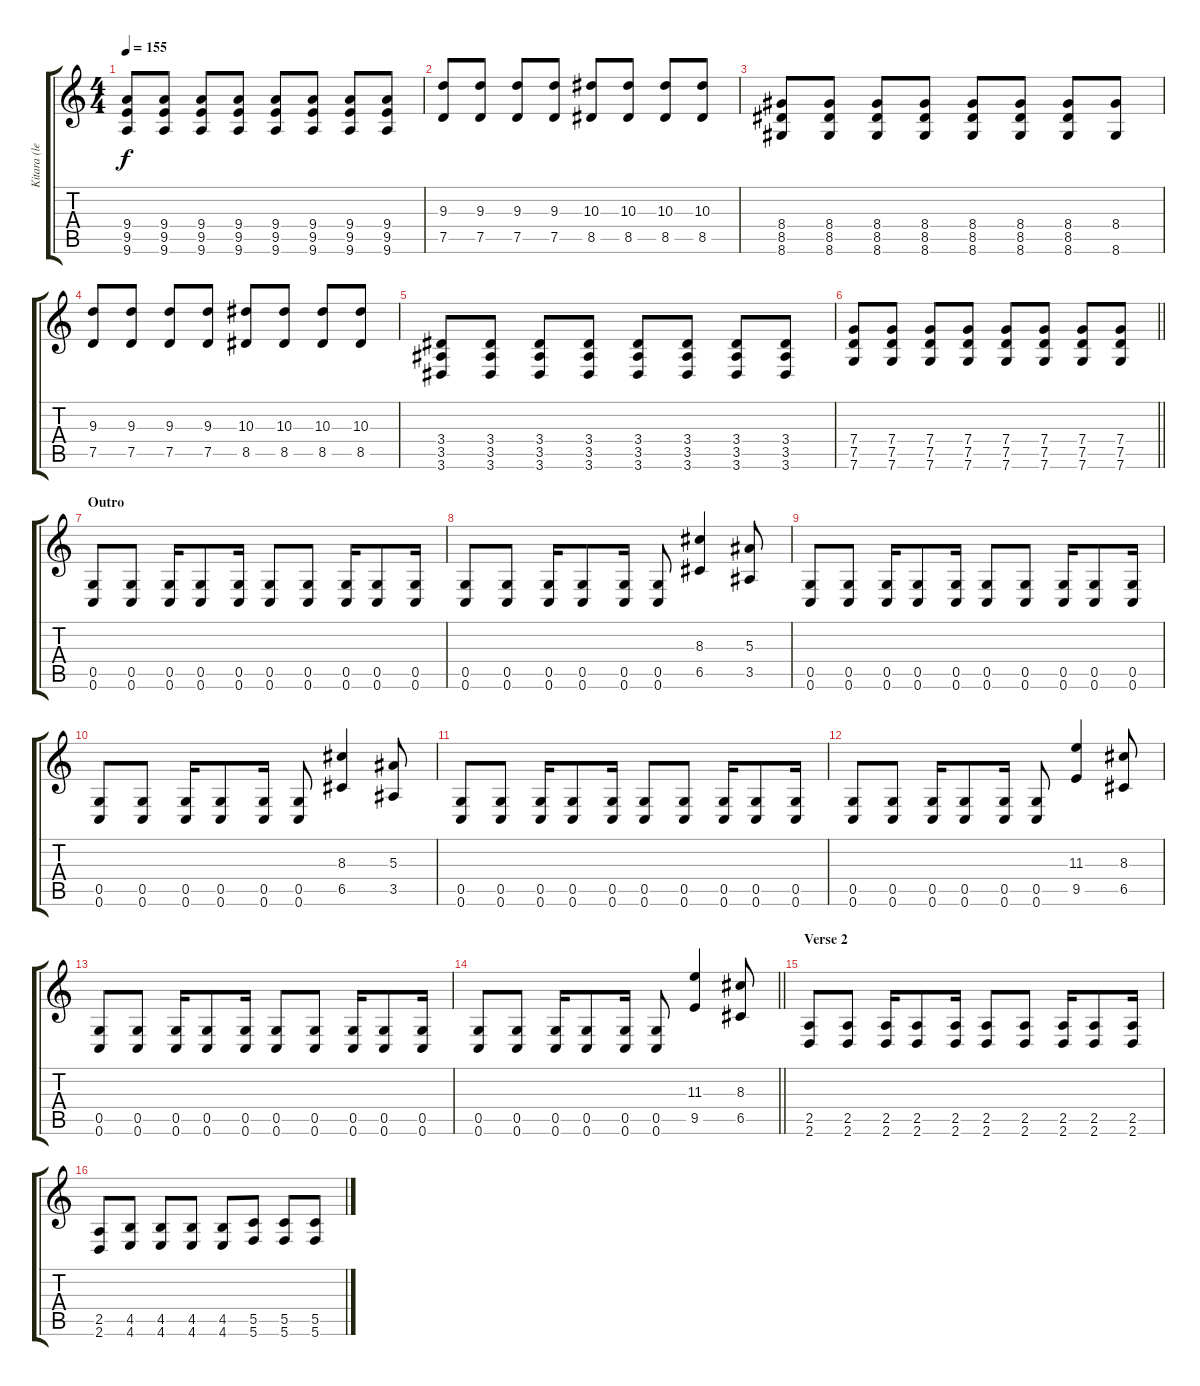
\track ("Kitara (lead)" "Kitara (le") {instrument distortionguitar}
\staff {score tabs}
\tuning (D4 A3 F3 C3 G2 C2) {hide}
\ts (4 4)
\tempo 155
\clef g2
\ks c
(9.4 9.5 9.6).8{dy f} (9.4 9.5 9.6).8 (9.4 9.5 9.6).8 (9.4 9.5 9.6).8 (9.4 9.5 9.6).8 (9.4 9.5 9.6).8 (9.4 9.5 9.6).8 (9.4 9.5 9.6).8 |
(9.3 7.5).8 (9.3 7.5).8 (9.3 7.5).8 (9.3 7.5).8 (10.3 8.5).8 (10.3 8.5).8 (10.3 8.5).8 (10.3 8.5).8 |
(8.4 8.5 8.6).8 (8.4 8.5 8.6).8 (8.4 8.5 8.6).8 (8.4 8.5 8.6).8 (8.4 8.5 8.6).8 (8.4 8.5 8.6).8 (8.4 8.5 8.6).8 (8.4 8.6).8 |
(9.3 7.5).8 (9.3 7.5).8 (9.3 7.5).8 (9.3 7.5).8 (10.3 8.5).8 (10.3 8.5).8 (10.3 8.5).8 (10.3 8.5).8 |
(3.4 3.5 3.6).8 (3.4 3.5 3.6).8 (3.4 3.5 3.6).8 (3.4 3.5 3.6).8 (3.4 3.5 3.6).8 (3.4 3.5 3.6).8 (3.4 3.5 3.6).8 (3.4 3.5 3.6).8 |
\barLineRight lightlight
(7.4 7.5 7.6).8 (7.4 7.5 7.6).8 (7.4 7.5 7.6).8 (7.4 7.5 7.6).8 (7.4 7.5 7.6).8 (7.4 7.5 7.6).8 (7.4 7.5 7.6).8 (7.4 7.5 7.6).8 |
\section ("" "Outro")
(0.5 0.6).8 (0.5 0.6).8 (0.5 0.6).16 (0.5 0.6).8 (0.5 0.6).16 (0.5 0.6).8 (0.5 0.6).8 (0.5 0.6).16 (0.5 0.6).8 (0.5 0.6).16 |
(0.5 0.6).8 (0.5 0.6).8 (0.5 0.6).16 (0.5 0.6).8 (0.5 0.6).16 (0.5 0.6).8 (8.3 6.5).4 (5.3 3.5).8 |
(0.5 0.6).8 (0.5 0.6).8 (0.5 0.6).16 (0.5 0.6).8 (0.5 0.6).16 (0.5 0.6).8 (0.5 0.6).8 (0.5 0.6).16 (0.5 0.6).8 (0.5 0.6).16 |
(0.5 0.6).8 (0.5 0.6).8 (0.5 0.6).16 (0.5 0.6).8 (0.5 0.6).16 (0.5 0.6).8 (8.3 6.5).4 (5.3 3.5).8 |
(0.5 0.6).8 (0.5 0.6).8 (0.5 0.6).16 (0.5 0.6).8 (0.5 0.6).16 (0.5 0.6).8 (0.5 0.6).8 (0.5 0.6).16 (0.5 0.6).8 (0.5 0.6).16 |
(0.5 0.6).8 (0.5 0.6).8 (0.5 0.6).16 (0.5 0.6).8 (0.5 0.6).16 (0.5 0.6).8 (11.3 9.5).4 (8.3 6.5).8 |
(0.5 0.6).8 (0.5 0.6).8 (0.5 0.6).16 (0.5 0.6).8 (0.5 0.6).16 (0.5 0.6).8 (0.5 0.6).8 (0.5 0.6).16 (0.5 0.6).8 (0.5 0.6).16 |
\barLineRight lightlight
(0.5 0.6).8 (0.5 0.6).8 (0.5 0.6).16 (0.5 0.6).8 (0.5 0.6).16 (0.5 0.6).8 (11.3 9.5).4 (8.3 6.5).8 |
\section ("" "Verse 2")
(2.5 2.6).8 (2.5 2.6).8 (2.5 2.6).16 (2.5 2.6).8 (2.5 2.6).16 (2.5 2.6).8 (2.5 2.6).8 (2.5 2.6).16 (2.5 2.6).8 (2.5 2.6).16 |
(2.5 2.6).8 (4.5 4.6).8 (4.5 4.6).8 (4.5 4.6).8 (4.5 4.6).8 (5.5 5.6).8 (5.5 5.6).8 (5.5 5.6).8
